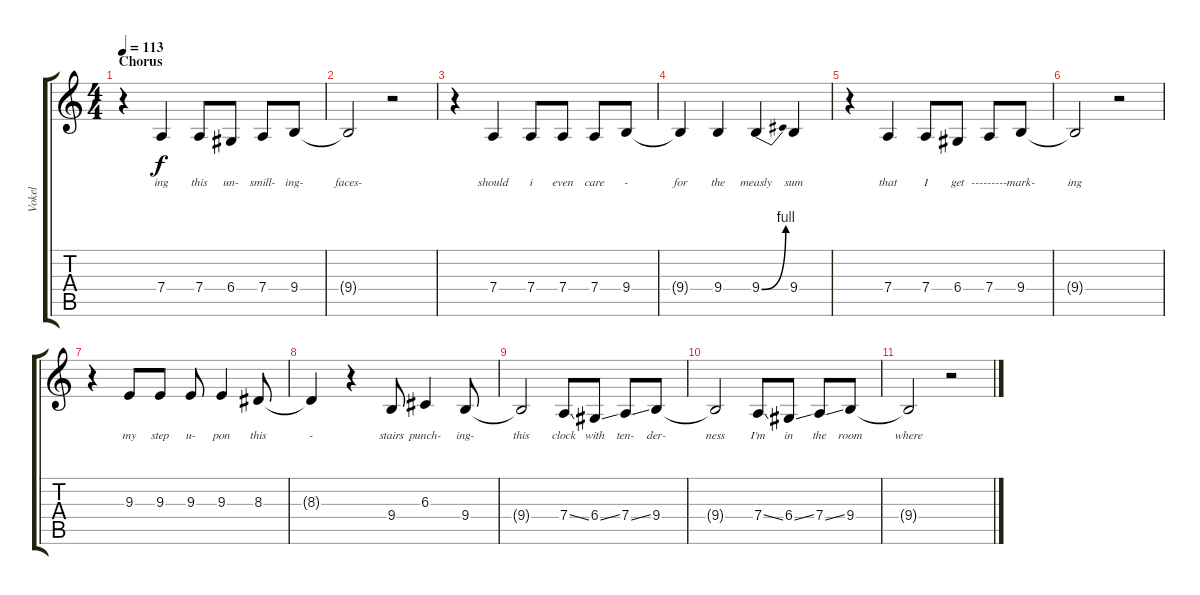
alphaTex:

\track ("Vokel" "Vokel") {instrument lead1square}
\staff {score tabs}
\tuning (E4 B3 G3 D3 A2 E2) {hide}
\ts (4 4)
\section ("" "Chorus")
\tempo 113
\clef g2
\ks c
r.4{dy f} 7.4.4{lyrics (0 "ing") lyrics (1 "") lyrics (2 "") lyrics (3 "") lyrics (4 "")} 7.4.8{lyrics (0 "this") lyrics (1 "") lyrics (2 "") lyrics (3 "") lyrics (4 "")} 6.4.8{lyrics (0 "un-") lyrics (1 "") lyrics (2 "") lyrics (3 "") lyrics (4 "")} 7.4.8{lyrics (0 "smill-") lyrics (1 "") lyrics (2 "") lyrics (3 "") lyrics (4 "")} 9.4.8{lyrics (0 "ing-") lyrics (1 "") lyrics (2 "") lyrics (3 "") lyrics (4 "")} |
9.4{t}.2{lyrics (0 "faces-") lyrics (1 "") lyrics (2 "") lyrics (3 "") lyrics (4 "")} r.2 |
r.4 7.4.4{lyrics (0 "should") lyrics (1 "") lyrics (2 "") lyrics (3 "") lyrics (4 "")} 7.4.8{lyrics (0 "i") lyrics (1 "") lyrics (2 "") lyrics (3 "") lyrics (4 "")} 7.4.8{lyrics (0 "even") lyrics (1 "") lyrics (2 "") lyrics (3 "") lyrics (4 "")} 7.4.8{lyrics (0 "care") lyrics (1 "") lyrics (2 "") lyrics (3 "") lyrics (4 "")} 9.4.8{lyrics (0 "-") lyrics (1 "") lyrics (2 "") lyrics (3 "") lyrics (4 "")} |
9.4{t}.4{lyrics (0 "for") lyrics (1 "") lyrics (2 "") lyrics (3 "") lyrics (4 "")} 9.4.4{lyrics (0 "the") lyrics (1 "") lyrics (2 "") lyrics (3 "") lyrics (4 "")} 9.4{be (bend 0 0 60 4)}.4{lyrics (0 "measly") lyrics (1 "") lyrics (2 "") lyrics (3 "") lyrics (4 "")} 9.4.4{lyrics (0 "sum") lyrics (1 "") lyrics (2 "") lyrics (3 "") lyrics (4 "")} |
r.4 7.4.4{lyrics (0 "that") lyrics (1 "") lyrics (2 "") lyrics (3 "") lyrics (4 "")} 7.4.8{lyrics (0 "I") lyrics (1 "") lyrics (2 "") lyrics (3 "") lyrics (4 "")} 6.4.8{lyrics (0 "get") lyrics (1 "") lyrics (2 "") lyrics (3 "") lyrics (4 "")} 7.4.8{lyrics (0 "---------") lyrics (1 "") lyrics (2 "") lyrics (3 "") lyrics (4 "")} 9.4.8{lyrics (0 "mark-") lyrics (1 "") lyrics (2 "") lyrics (3 "") lyrics (4 "")} |
9.4{t}.2{lyrics (0 "ing") lyrics (1 "") lyrics (2 "") lyrics (3 "") lyrics (4 "")} r.2 |
r.4 9.3.8{lyrics (0 "my") lyrics (1 "") lyrics (2 "") lyrics (3 "") lyrics (4 "")} 9.3.8{lyrics (0 "step") lyrics (1 "") lyrics (2 "") lyrics (3 "") lyrics (4 "")} 9.3.8{lyrics (0 "u-") lyrics (1 "") lyrics (2 "") lyrics (3 "") lyrics (4 "")} 9.3.4{lyrics (0 "pon") lyrics (1 "") lyrics (2 "") lyrics (3 "") lyrics (4 "")} 8.3.8{lyrics (0 "this") lyrics (1 "") lyrics (2 "") lyrics (3 "") lyrics (4 "")} |
8.3{t}.4{lyrics (0 "-") lyrics (1 "") lyrics (2 "") lyrics (3 "") lyrics (4 "")} r.4 9.4.8{lyrics (0 "stairs") lyrics (1 "") lyrics (2 "") lyrics (3 "") lyrics (4 "")} 6.3.4{lyrics (0 "punch-") lyrics (1 "") lyrics (2 "") lyrics (3 "") lyrics (4 "")} 9.4.8{lyrics (0 "ing-") lyrics (1 "") lyrics (2 "") lyrics (3 "") lyrics (4 "")} |
9.4{t}.2{lyrics (0 "this") lyrics (1 "") lyrics (2 "") lyrics (3 "") lyrics (4 "")} 7.4{ss}.8{lyrics (0 "clock") lyrics (1 "") lyrics (2 "") lyrics (3 "") lyrics (4 "")} 6.4{ss}.8{lyrics (0 "with") lyrics (1 "") lyrics (2 "") lyrics (3 "") lyrics (4 "")} 7.4{ss}.8{lyrics (0 "ten-") lyrics (1 "") lyrics (2 "") lyrics (3 "") lyrics (4 "")} 9.4.8{lyrics (0 "der-") lyrics (1 "") lyrics (2 "") lyrics (3 "") lyrics (4 "")} |
9.4{t}.2{lyrics (0 "ness") lyrics (1 "") lyrics (2 "") lyrics (3 "") lyrics (4 "")} 7.4{ss}.8{lyrics (0 "I'm") lyrics (1 "") lyrics (2 "") lyrics (3 "") lyrics (4 "")} 6.4{ss}.8{lyrics (0 "in") lyrics (1 "") lyrics (2 "") lyrics (3 "") lyrics (4 "")} 7.4{ss}.8{lyrics (0 "the") lyrics (1 "") lyrics (2 "") lyrics (3 "") lyrics (4 "")} 9.4.8{lyrics (0 "room") lyrics (1 "") lyrics (2 "") lyrics (3 "") lyrics (4 "")} |
9.4{t}.2{lyrics (0 "where") lyrics (1 "") lyrics (2 "") lyrics (3 "") lyrics (4 "")} r.2
